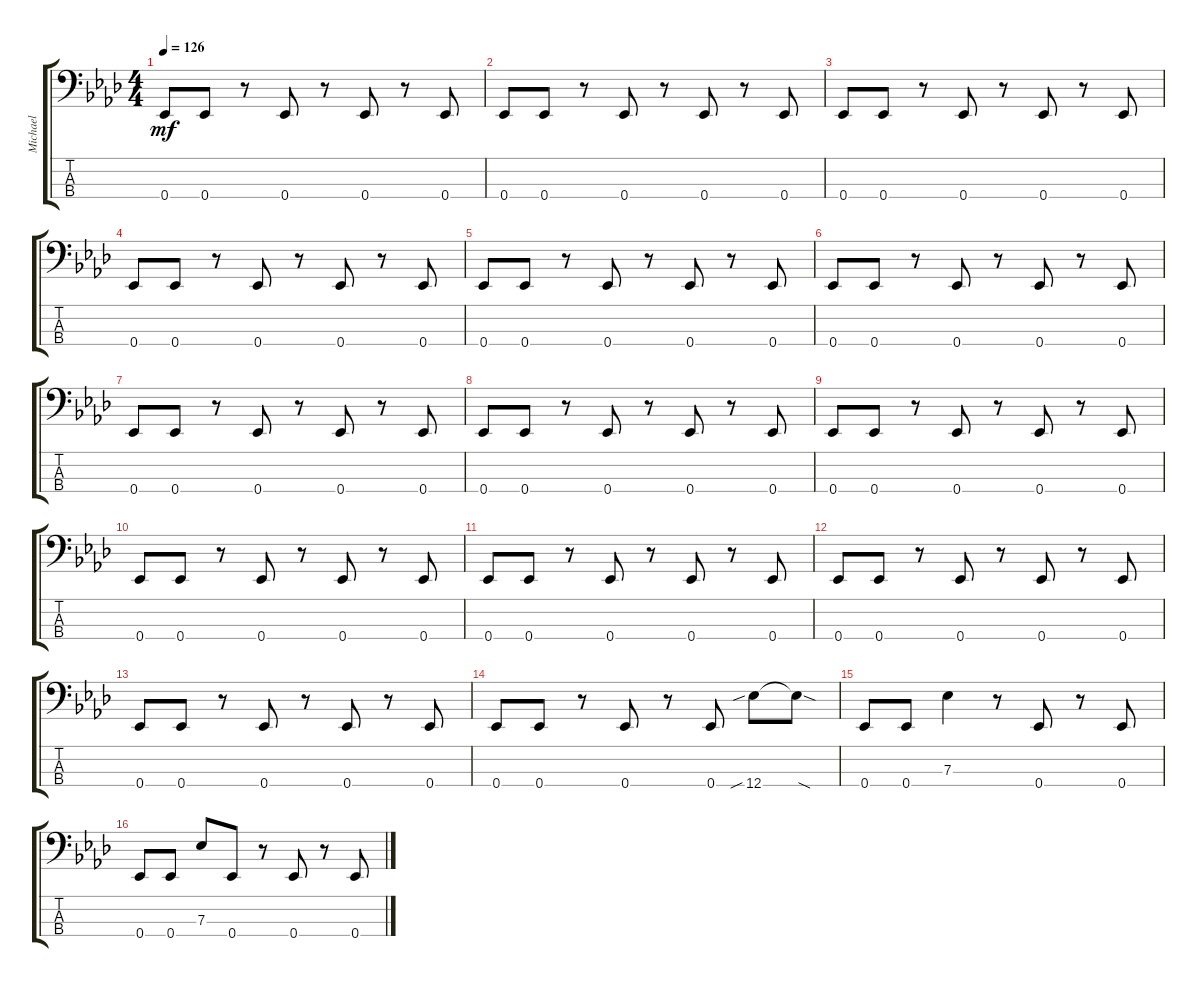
\track ("Michael" "Michael") {instrument electricbassfinger}
\staff {score tabs}
\tuning (Gb2 Db2 Ab1 Eb1) {hide}
\ts (4 4)
\tempo 126
\clef f4
\ks ab
0.4.8{dy mf} 0.4.8 r.8 0.4.8 r.8 0.4.8 r.8 0.4.8 |
0.4.8 0.4.8 r.8 0.4.8 r.8 0.4.8 r.8 0.4.8 |
0.4.8 0.4.8 r.8 0.4.8 r.8 0.4.8 r.8 0.4.8 |
0.4.8 0.4.8 r.8 0.4.8 r.8 0.4.8 r.8 0.4.8 |
0.4.8 0.4.8 r.8 0.4.8 r.8 0.4.8 r.8 0.4.8 |
0.4.8 0.4.8 r.8 0.4.8 r.8 0.4.8 r.8 0.4.8 |
0.4.8 0.4.8 r.8 0.4.8 r.8 0.4.8 r.8 0.4.8 |
0.4.8 0.4.8 r.8 0.4.8 r.8 0.4.8 r.8 0.4.8 |
0.4.8 0.4.8 r.8 0.4.8 r.8 0.4.8 r.8 0.4.8 |
0.4.8 0.4.8 r.8 0.4.8 r.8 0.4.8 r.8 0.4.8 |
0.4.8 0.4.8 r.8 0.4.8 r.8 0.4.8 r.8 0.4.8 |
0.4.8 0.4.8 r.8 0.4.8 r.8 0.4.8 r.8 0.4.8 |
0.4.8 0.4.8 r.8 0.4.8 r.8 0.4.8 r.8 0.4.8 |
0.4.8 0.4.8 r.8 0.4.8 r.8 0.4.8 12.4{sib}.8 12.4{sod t}.8 |
0.4.8 0.4.8 7.3.4 r.8 0.4.8 r.8 0.4.8 |
0.4.8 0.4.8 7.3.8 0.4.8 r.8 0.4.8 r.8 0.4.8
